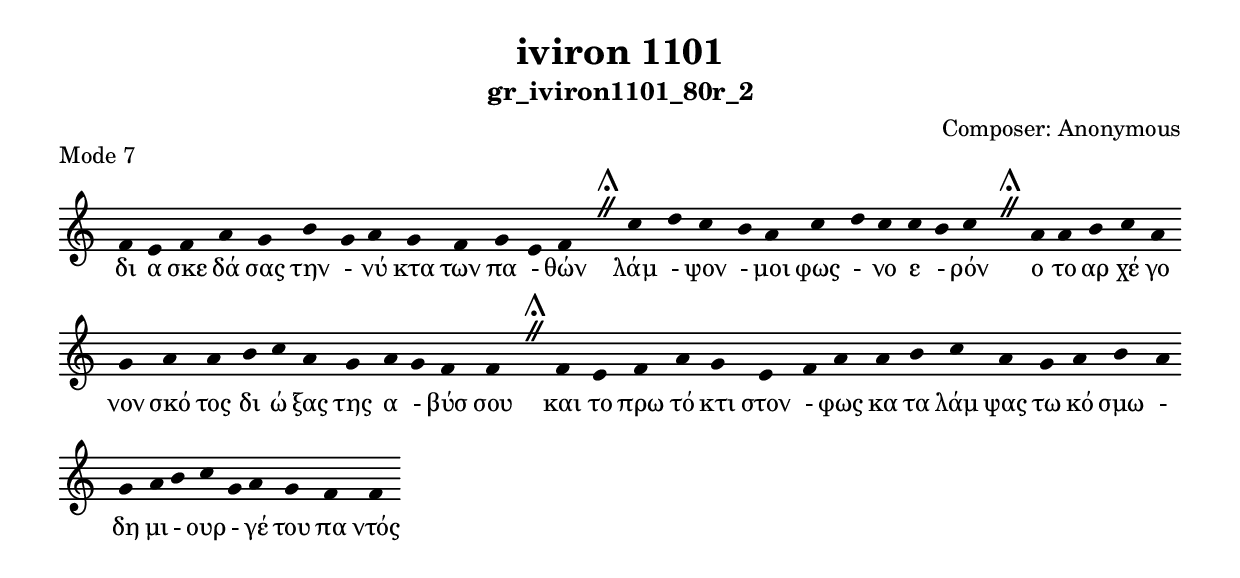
\include "gregorian.ly"

	\header {
 	  title = "iviron 1101"
	  subtitle = "gr_iviron1101_80r_2"
	  composer = "Composer: Αnonymous"
	  piece = "Mode 7"
	}

	chant = {
	  f'4 e'4 f'4 a'4 g'4 b'4 g'4 a'4 g'4 f'4 g'4 e'4 f'4 \divisioMaior
 c''4 d''4 c''4 b'4 a'4 c''4 d''4 c''4 c''4 b'4 c''4 \divisioMaior
 a'4 a'4 b'4 c''4 a'4 g'4 a'4 a'4 b'4 c''4 a'4 g'4 a'4 g'4 f'4 f'4 \divisioMaior
 f'4 e'4 f'4 a'4 g'4 e'4 f'4 a'4 a'4 b'4 c''4 a'4 g'4 a'4 b'4 a'4 g'4 a'4 b'4 c''4 g'4 a'4 g'4 f'4 f'4\finalis
	}

	verba = \lyricmode {δι α σκε δά σας την - νύ κτα των πα - θών 
λάμ - ψον - μοι φως - νο ε - ρόν 
ο το αρ χέ γο νον σκό τος δι ώ ξας της α - βύσ σου 
και το πρω τό κτι στον - φως κα τα λάμ ψας τω κό σμω - δη μι - ουρ - γέ του πα ντός 
	}


	\score {
	  \new Staff <<
	  \new Voice = "melody" \chant
	  \new Lyrics = "one" \lyricsto melody \verba
	  >>
	  \layout {
	    \context {
	      \Staff
	      \remove "Time_signature_engraver"
	      \remove "Bar_engraver"
	    }
	    \context {
	      \Voice
	      \remove "Stem_engraver"
	    }
	  }
	}